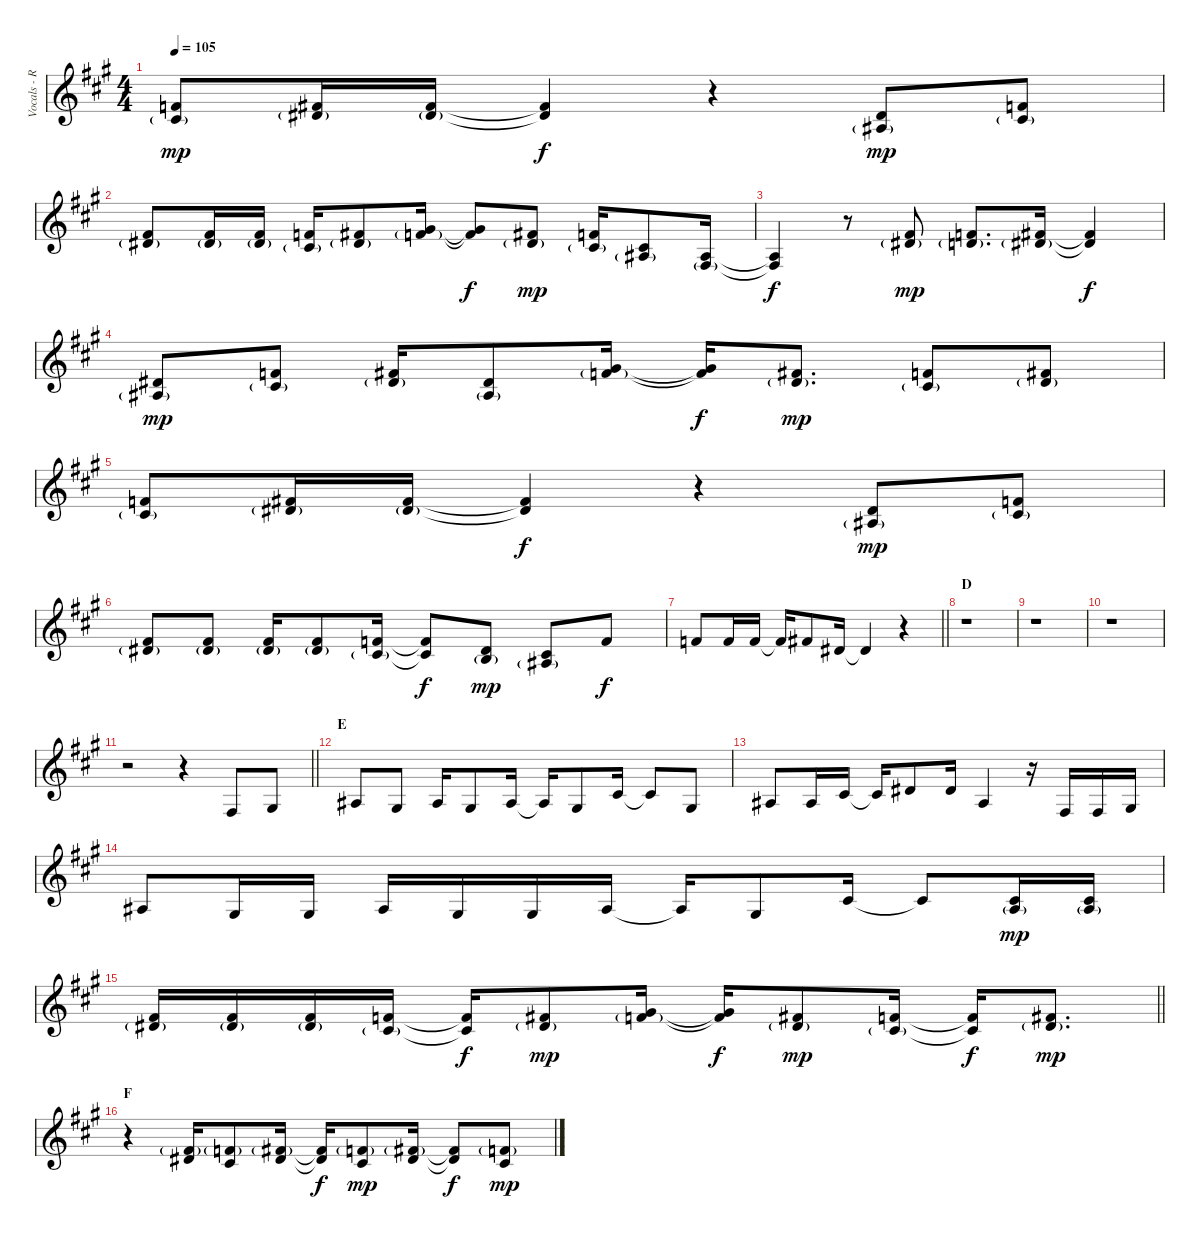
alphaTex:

\track ("Vocals - Ruki" "Vocals - R") {instrument lead6voice}
\staff {score}
\tuning (Db4 Ab3 E3 B2 Gb2 Db2) {hide}
\ts (4 4)
\tempo 105
\clef g2
\ks a
(4.1 5.2{g}).8{dy mp} (5.1 7.2{g}).16 (5.1 7.2{g}).16 (5.1{t} 7.2{t}).4{dy f} r.4 (2.1 2.2{g}).8{dy mp} (4.1 5.2{g}).8 |
(5.1 7.2{g}).8 (5.1 7.2{g}).16 (5.1 7.2{g}).16 (4.1 5.2{g}).16 (5.1 7.2{g}).8 (7.1 9.2{g}).16 (7.1{t} 9.2{t}).8{dy f} (5.1 7.2{g}).8{dy mp} (4.1 5.2{g}).16 (0.1 2.2{g}).8 (2.2 2.3{g}).16 |
(2.2{t} 2.3{t}).4{dy f} r.8 (5.1 7.2{g}).8{dy mp} (4.1 6.2{g}).8{d} (5.1 7.2{g}).16 (5.1{t} 7.2{t}).4{dy f} |
(2.1 2.2{g}).8{dy mp} (4.1 5.2{g}).8 (5.1 7.2{g}).16 (2.1 2.2{g}).8 (7.1 9.2{g}).16 (7.1{t} 9.2{t}).16{dy f} (5.1 7.2{g}).8{d dy mp} (4.1 5.2{g}).8 (5.1 7.2{g}).8 |
(4.1 5.2{g}).8 (5.1 7.2{g}).16 (5.1 7.2{g}).16 (5.1{t} 7.2{t}).4{dy f} r.4 (2.1 2.2{g}).8{dy mp} (4.1 5.2{g}).8 |
(5.1 7.2{g}).8 (5.1 7.2{g}).8 (5.1 7.2{g}).16 (5.1 7.2{g}).8 (4.1 5.2{g}).16 (4.1{t} 5.2{t}).8{dy f} (2.1 3.2{g}).8{dy mp} (0.1 2.2{g}).8 4.1.8{dy f} |
\barLineRight lightlight
4.1.8 4.1.16 4.1.16 4.1{t}.16 5.1.8 2.1.16 2.1{t}.4 r.4 |
\section ("" "D")
r.1 |
r.1 |
r.1 |
\barLineRight lightlight
r.2 r.4 2.3.8 0.2.8 |
\section ("" "E")
2.2.8 0.2.8 2.2.16 0.2.8 2.2.16 2.2{t}.16 0.2.8 0.1.16 0.1{t}.8 0.2.8 |
2.2.8 2.2.16 0.1.16 0.1{t}.16 2.1.8 2.1.16 2.2.4 r.16 2.3.16 2.3.16 0.2.16 |
2.2.8 0.2.16 0.2.16 2.2.16 0.2.16 0.2.16 2.2.16 2.2{t}.16 0.2.8 0.1.16 0.1{t}.8 (0.1 2.2{g}).16{dy mp} (0.1 2.2{g}).16 |
\barLineRight lightlight
(5.1 7.2{g}).16 (5.1 7.2{g}).16 (5.1 7.2{g}).16 (4.1 5.2{g}).16 (4.1{t} 5.2{t}).16{dy f} (5.1 7.2{g}).8{dy mp} (7.1 9.2{g}).16 (7.1{t} 9.2{t}).16{dy f} (5.1 7.2{g}).8{dy mp} (4.1 5.2{g}).16 (4.1{t} 5.2{t}).16{dy f} (5.1 7.2{g}).8{d dy mp} |
\section ("" "F")
r.4 (5.1{g} 7.2).16 (4.1{g} 5.2).8 (5.1{g} 7.2).16 (5.1{t} 7.2{t}).16{dy f} (4.1{g} 5.2).8{dy mp} (5.1{g} 7.2).16 (5.1{t} 7.2{t}).8{dy f} (4.1{g} 5.2).8{dy mp}
